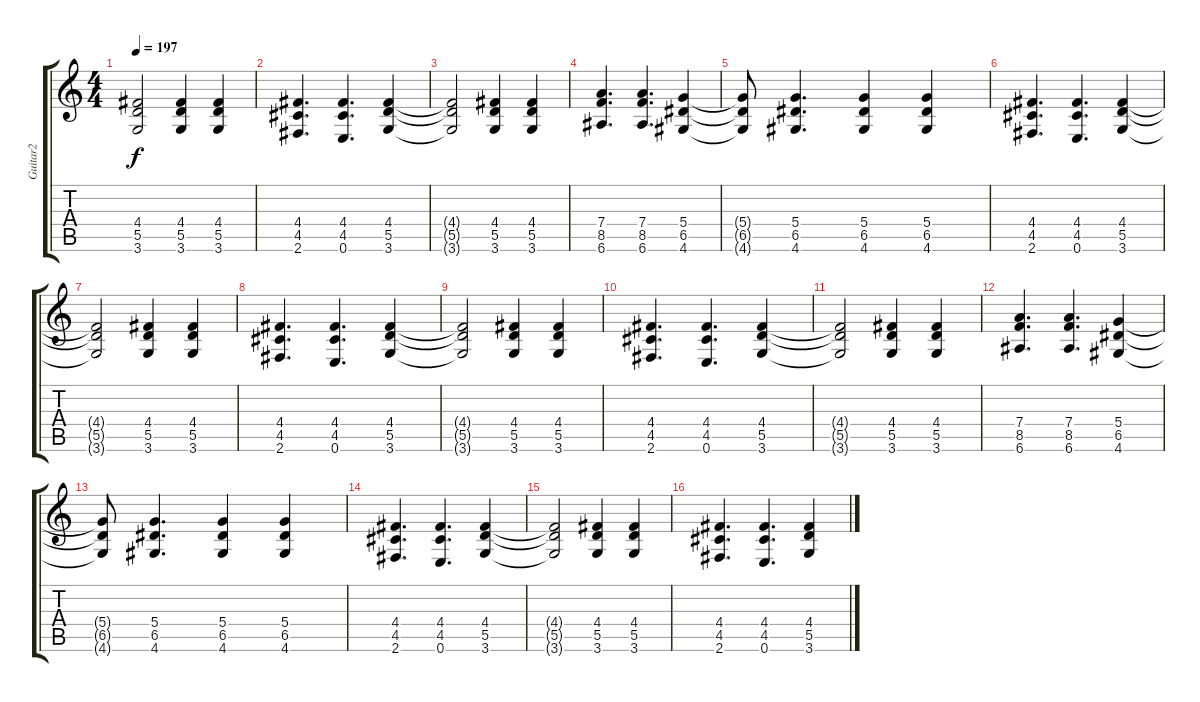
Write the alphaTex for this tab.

\track ("Guitar2" "Guitar2") {instrument distortionguitar}
\staff {score tabs}
\tuning (E4 B3 G3 D3 A2 E2) {hide}
\ts (4 4)
\tempo 197
\clef g2
\ks c
(4.4{t} 5.5{t} 3.6{t}).2{dy f} (4.4 5.5 3.6).4 (4.4 5.5 3.6).4 |
(4.4 4.5 2.6).4{d} (4.4 4.5 0.6).4{d} (4.4 5.5 3.6).4 |
(4.4{t} 5.5{t} 3.6{t}).2 (4.4 5.5 3.6).4 (4.4 5.5 3.6).4 |
(7.4 8.5 6.6).4{d} (7.4 8.5 6.6).4{d} (5.4 6.5 4.6).4 |
(5.4{t} 6.5{t} 4.6{t}).8 (5.4 6.5 4.6).4{d} (5.4 6.5 4.6).4 (5.4 6.5 4.6).4 |
(4.4 4.5 2.6).4{d} (4.4 4.5 0.6).4{d} (4.4 5.5 3.6).4 |
(4.4{t} 5.5{t} 3.6{t}).2 (4.4 5.5 3.6).4 (4.4 5.5 3.6).4 |
(4.4 4.5 2.6).4{d} (4.4 4.5 0.6).4{d} (4.4 5.5 3.6).4 |
(4.4{t} 5.5{t} 3.6{t}).2 (4.4 5.5 3.6).4 (4.4 5.5 3.6).4 |
(4.4 4.5 2.6).4{d} (4.4 4.5 0.6).4{d} (4.4 5.5 3.6).4 |
(4.4{t} 5.5{t} 3.6{t}).2 (4.4 5.5 3.6).4 (4.4 5.5 3.6).4 |
(7.4 8.5 6.6).4{d} (7.4 8.5 6.6).4{d} (5.4 6.5 4.6).4 |
(5.4{t} 6.5{t} 4.6{t}).8 (5.4 6.5 4.6).4{d} (5.4 6.5 4.6).4 (5.4 6.5 4.6).4 |
(4.4 4.5 2.6).4{d} (4.4 4.5 0.6).4{d} (4.4 5.5 3.6).4 |
(4.4{t} 5.5{t} 3.6{t}).2 (4.4 5.5 3.6).4 (4.4 5.5 3.6).4 |
(4.4 4.5 2.6).4{d} (4.4 4.5 0.6).4{d} (4.4 5.5 3.6).4
